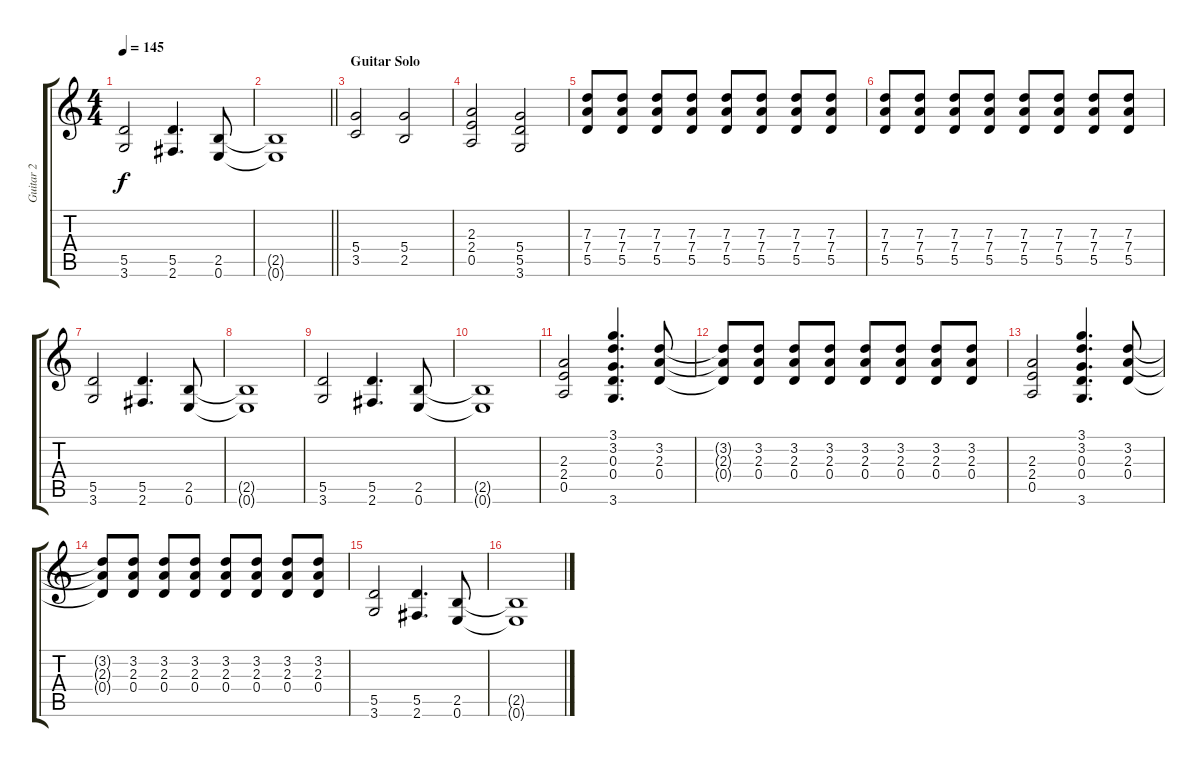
\track ("Guitar 2" "Guitar 2") {instrument distortionguitar}
\staff {score tabs}
\tuning (E4 B3 G3 D3 A2 E2) {hide}
\ts (4 4)
\tempo 145
\clef g2
\ks c
(5.5 3.6).2{dy f} (5.5 2.6).4{d} (2.5 0.6).8 |
\barLineRight lightlight
(2.5{t} 0.6{t}).1 |
\section ("" "Guitar Solo")
(5.4 3.5).2 (5.4 2.5).2 |
(2.3 2.4 0.5).2 (5.4 5.5 3.6).2 |
(7.3 7.4 5.5).8 (7.3 7.4 5.5).8 (7.3 7.4 5.5).8 (7.3 7.4 5.5).8 (7.3 7.4 5.5).8 (7.3 7.4 5.5).8 (7.3 7.4 5.5).8 (7.3 7.4 5.5).8 |
(7.3 7.4 5.5).8 (7.3 7.4 5.5).8 (7.3 7.4 5.5).8 (7.3 7.4 5.5).8 (7.3 7.4 5.5).8 (7.3 7.4 5.5).8 (7.3 7.4 5.5).8 (7.3 7.4 5.5).8 |
(5.5 3.6).2 (5.5 2.6).4{d} (2.5 0.6).8 |
(2.5{t} 0.6{t}).1 |
(5.5 3.6).2 (5.5 2.6).4{d} (2.5 0.6).8 |
(2.5{t} 0.6{t}).1 |
(2.3 2.4 0.5).2 (3.1 3.2 0.3 0.4 3.6).4{d} (3.2 2.3 0.4).8 |
(3.2{t} 2.3{t} 0.4{t}).8 (3.2 2.3 0.4).8 (3.2 2.3 0.4).8 (3.2 2.3 0.4).8 (3.2 2.3 0.4).8 (3.2 2.3 0.4).8 (3.2 2.3 0.4).8 (3.2 2.3 0.4).8 |
(2.3 2.4 0.5).2 (3.1 3.2 0.3 0.4 3.6).4{d} (3.2 2.3 0.4).8 |
(3.2{t} 2.3{t} 0.4{t}).8 (3.2 2.3 0.4).8 (3.2 2.3 0.4).8 (3.2 2.3 0.4).8 (3.2 2.3 0.4).8 (3.2 2.3 0.4).8 (3.2 2.3 0.4).8 (3.2 2.3 0.4).8 |
(5.5 3.6).2 (5.5 2.6).4{d} (2.5 0.6).8 |
(2.5{t} 0.6{t}).1
